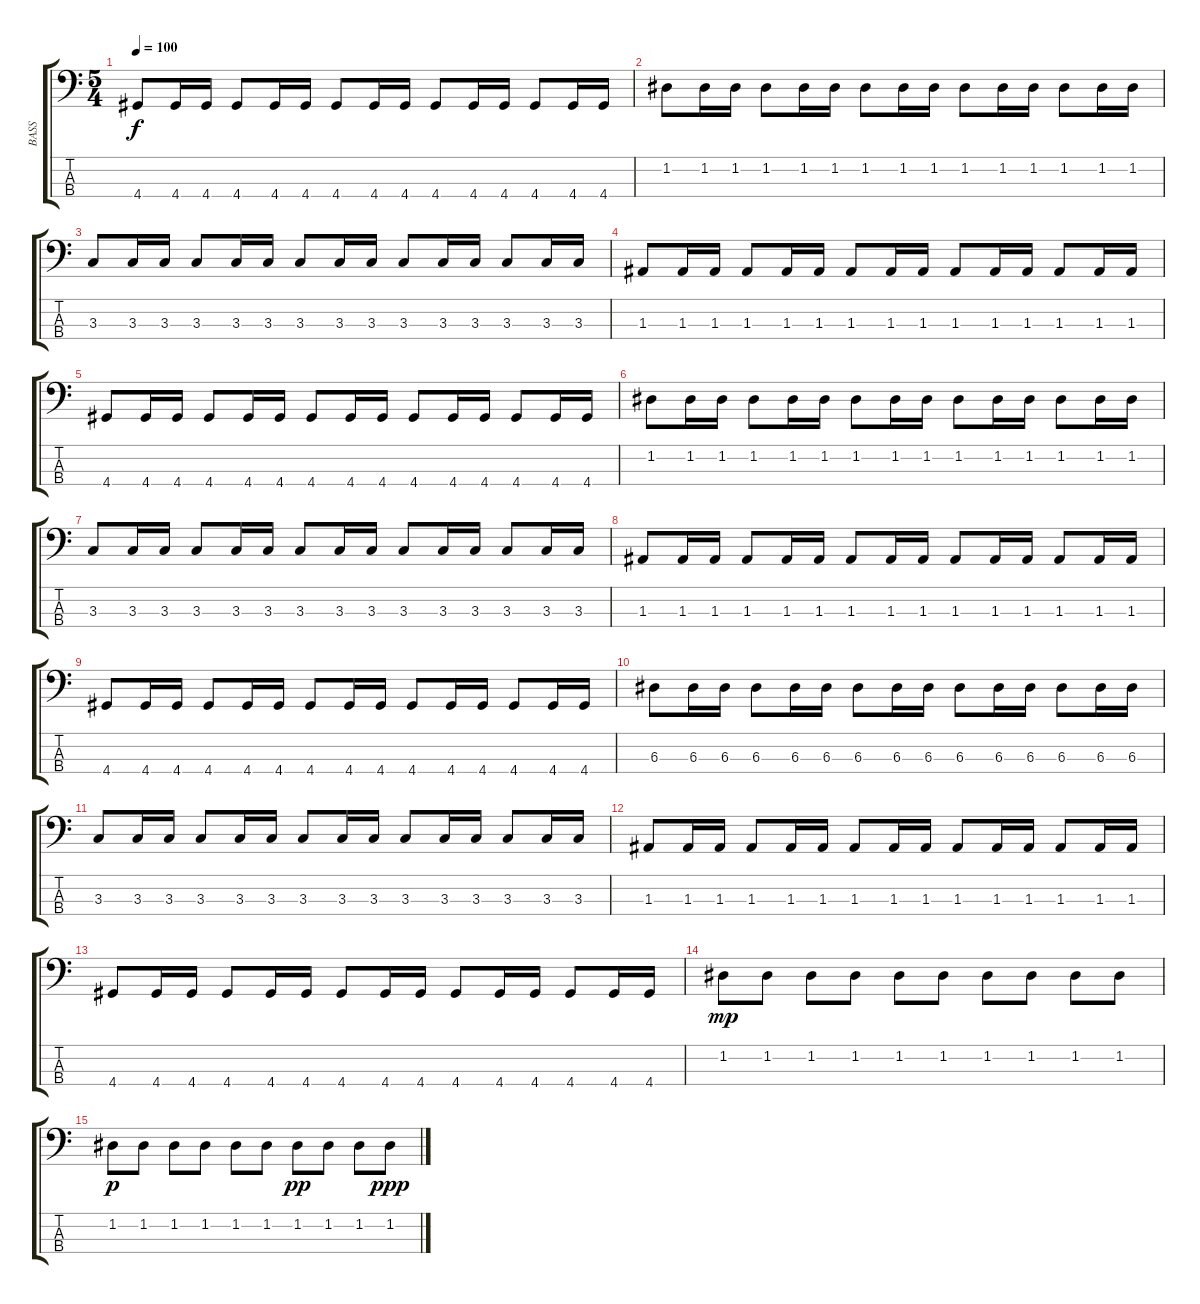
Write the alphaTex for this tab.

\track ("BASS" "BASS") {instrument synthbass2}
\staff {score tabs}
\tuning (G2 D2 A1 E1) {hide}
\ts (5 4)
\tempo 100
\clef f4
\ks c
4.4.8{dy f} 4.4.16 4.4.16 4.4.8 4.4.16 4.4.16 4.4.8 4.4.16 4.4.16 4.4.8 4.4.16 4.4.16 4.4.8 4.4.16 4.4.16 |
1.2.8 1.2.16 1.2.16 1.2.8 1.2.16 1.2.16 1.2.8 1.2.16 1.2.16 1.2.8 1.2.16 1.2.16 1.2.8 1.2.16 1.2.16 |
3.3.8 3.3.16 3.3.16 3.3.8 3.3.16 3.3.16 3.3.8 3.3.16 3.3.16 3.3.8 3.3.16 3.3.16 3.3.8 3.3.16 3.3.16 |
1.3.8 1.3.16 1.3.16 1.3.8 1.3.16 1.3.16 1.3.8 1.3.16 1.3.16 1.3.8 1.3.16 1.3.16 1.3.8 1.3.16 1.3.16 |
4.4.8 4.4.16 4.4.16 4.4.8 4.4.16 4.4.16 4.4.8 4.4.16 4.4.16 4.4.8 4.4.16 4.4.16 4.4.8 4.4.16 4.4.16 |
1.2.8 1.2.16 1.2.16 1.2.8 1.2.16 1.2.16 1.2.8 1.2.16 1.2.16 1.2.8 1.2.16 1.2.16 1.2.8 1.2.16 1.2.16 |
3.3.8 3.3.16 3.3.16 3.3.8 3.3.16 3.3.16 3.3.8 3.3.16 3.3.16 3.3.8 3.3.16 3.3.16 3.3.8 3.3.16 3.3.16 |
1.3.8 1.3.16 1.3.16 1.3.8 1.3.16 1.3.16 1.3.8 1.3.16 1.3.16 1.3.8 1.3.16 1.3.16 1.3.8 1.3.16 1.3.16 |
4.4.8 4.4.16 4.4.16 4.4.8 4.4.16 4.4.16 4.4.8 4.4.16 4.4.16 4.4.8 4.4.16 4.4.16 4.4.8 4.4.16 4.4.16 |
6.3.8 6.3.16 6.3.16 6.3.8 6.3.16 6.3.16 6.3.8 6.3.16 6.3.16 6.3.8 6.3.16 6.3.16 6.3.8 6.3.16 6.3.16 |
3.3.8 3.3.16 3.3.16 3.3.8 3.3.16 3.3.16 3.3.8 3.3.16 3.3.16 3.3.8 3.3.16 3.3.16 3.3.8 3.3.16 3.3.16 |
1.3.8 1.3.16 1.3.16 1.3.8 1.3.16 1.3.16 1.3.8 1.3.16 1.3.16 1.3.8 1.3.16 1.3.16 1.3.8 1.3.16 1.3.16 |
4.4.8 4.4.16 4.4.16 4.4.8 4.4.16 4.4.16 4.4.8 4.4.16 4.4.16 4.4.8 4.4.16 4.4.16 4.4.8 4.4.16 4.4.16 |
1.2.8{dy mp} 1.2.8 1.2.8 1.2.8 1.2.8 1.2.8 1.2.8 1.2.8 1.2.8 1.2.8 |
1.2.8{dy p} 1.2.8 1.2.8 1.2.8 1.2.8 1.2.8 1.2.8{dy pp} 1.2.8 1.2.8 1.2.8{dy ppp}
